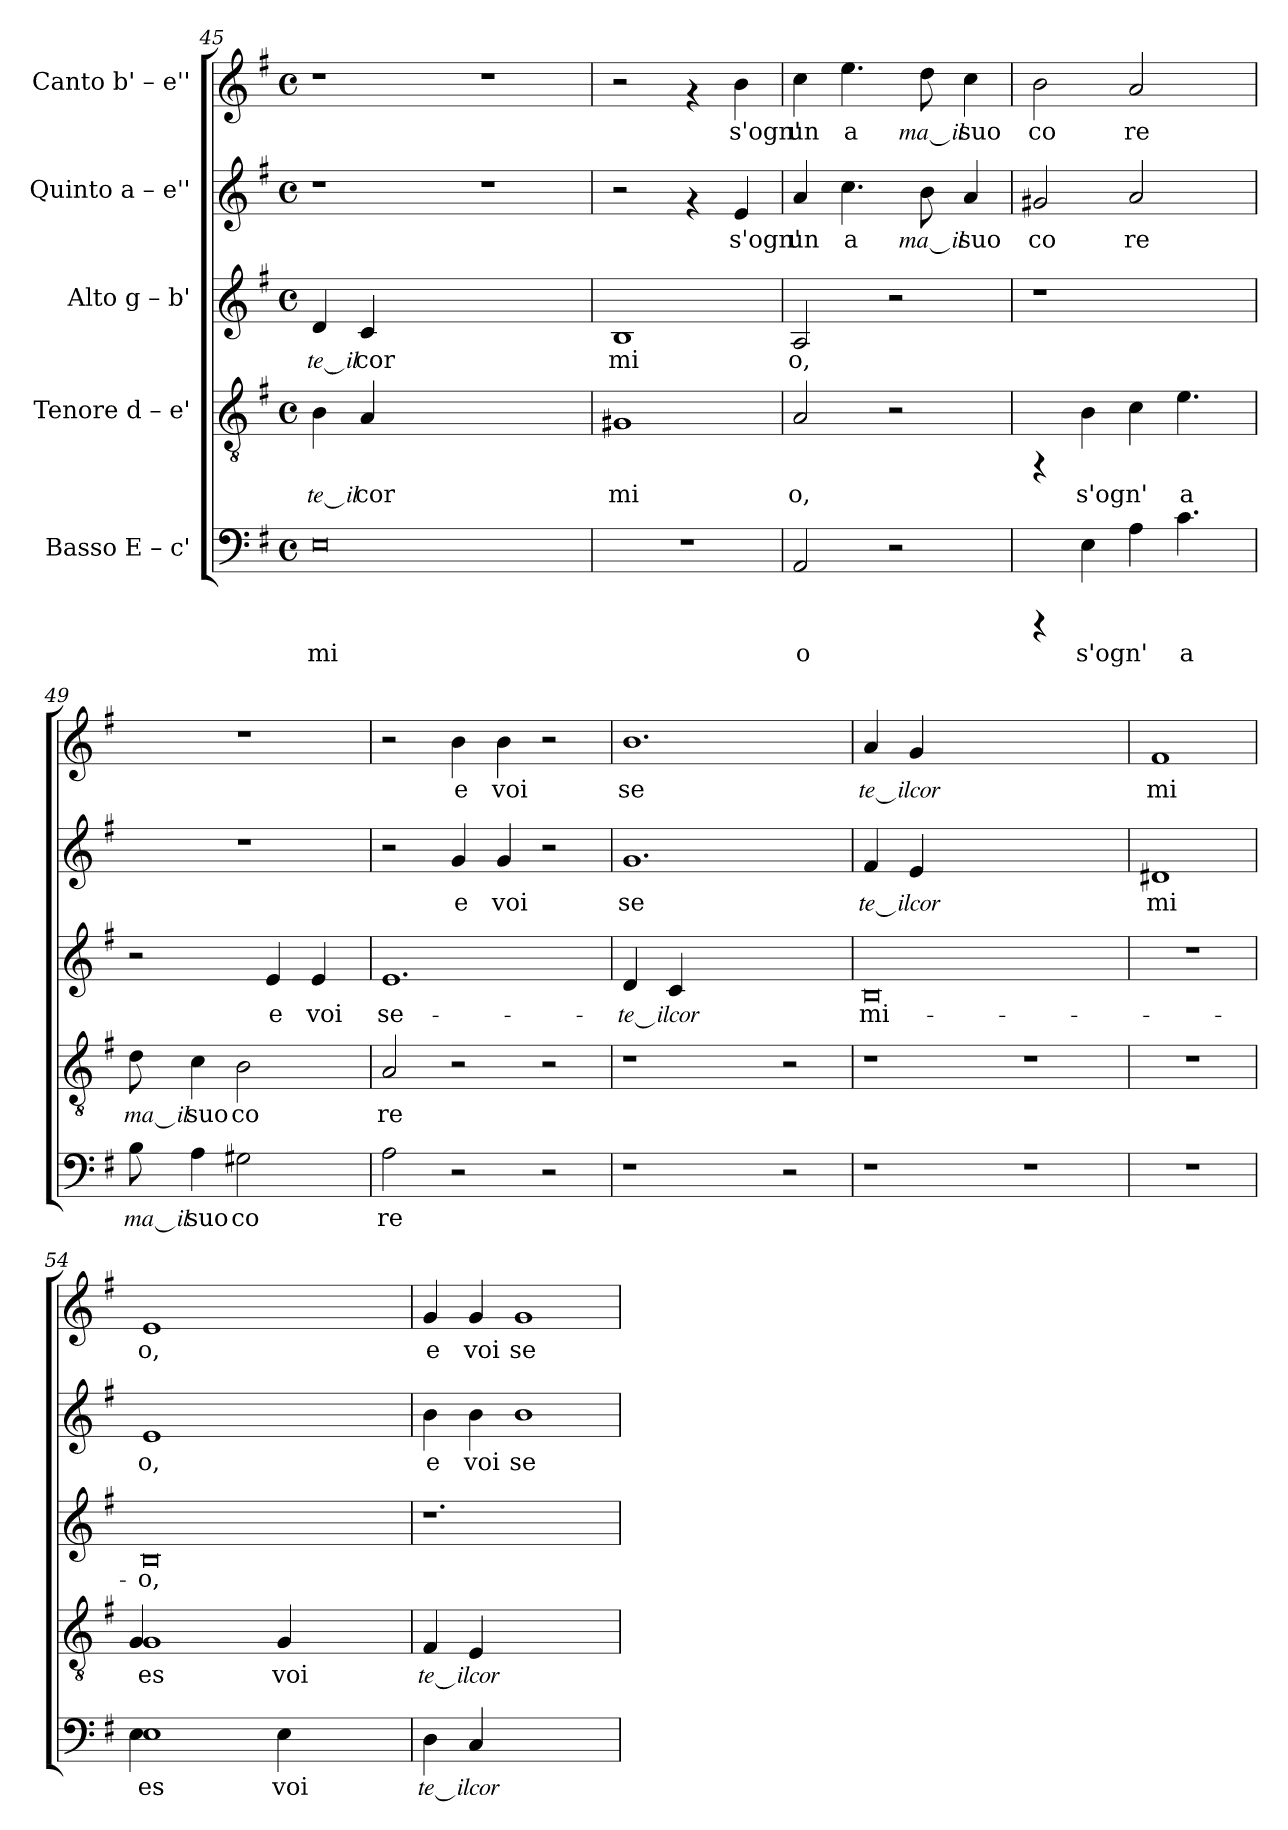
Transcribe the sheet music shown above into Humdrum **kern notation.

**kern	**text	**kern	**text	**kern	**text	**kern	**text	**kern	**text
*part5	*part5	*part4	*part4	*part3	*part3	*part2	*part2	*part1	*part1
*staff5	*staff5	*staff4	*staff4	*staff3	*staff3	*staff2	*staff2	*staff1	*staff1
*I"Basso  E – c'	*	*I"Tenore  d – e'	*	*I"Alto  g – b'	*	*I"Quinto  a – e''	*	*I"Canto  b' – e''	*
*clefF4	*	*clefGv2	*	*clefG2	*	*clefG2	*	*clefG2	*
*k[f#]	*	*k[f#]	*	*k[f#]	*	*k[f#]	*	*k[f#]	*
*G:	*	*G:	*	*G:	*	*G:	*	*G:	*
*M4/4	*	*M4/4	*	*M4/4	*	*M4/4	*	*M4/4	*
*met(c)	*	*met(c)	*	*met(c)	*	*met(c)	*	*met(c)	*
=45	=45	=45	=45	=45	=45	=45	=45	=45	=45
!	!LO:LY:b:cj	!	!LO:LY:b:cj	!	!LO:LY:b:rj	!	!	!	!
0E	mi	4B\	te‿il	4d/	te‿il	1r	.	1r	.
!	!	!	!LO:LY:b:cj	!	!LO:LY:b:rj	!	!	!	!
.	.	4A/	cor	4c/	cor	.	.	.	.
.	.	1.ryy	.	1.ryy	.	.	.	.	.
.	.	.	.	.	.	1r	.	1r	.
=46	=46	=46	=46	=46	=46	=46	=46	=46	=46
!	!	!	!LO:LY:b:cj	!	!LO:LY:b:rj	!	!	!	!
1r	.	1G#X	mi	1B	mi	2r	.	2r	.
.	.	.	.	.	.	4rf	.	4rf	.
!	!	!	!	!	!	!	!LO:LY:b:rj	!	!LO:LY:b:rj
.	.	.	.	.	.	4e/	s'ogn'	4b\	s'ogn'
=47	=47	=47	=47	=47	=47	=47	=47	=47	=47
!	!LO:LY:b:cj	!	!LO:LY:b:cj	!	!LO:LY:b:rj	!	!LO:LY:b:rj	!	!LO:LY:b:rj
2AA/	o	2A/	o,	2A/	o,	4a/	un	4cc\	un
!	!	!	!	!	!	!	!LO:LY:b:rj	!	!LO:LY:b:rj
.	.	.	.	.	.	4.cc\	a	4.ee\	a
2r	.	2r	.	2r	.	.	.	.	.
!	!	!	!	!	!	!	!LO:LY:b:rj	!	!LO:LY:b:rj
.	.	.	.	.	.	8b\	ma‿il	8dd\	ma‿il
!	!	!	!	!	!	!	!LO:LY:b:rj	!	!LO:LY:b:rj
.	.	.	.	.	.	4a/	suo	4cc\	suo
=48	=48	=48	=48	=48	=48	=48	=48	=48	=48
!	!	!	!	!	!	!	!LO:LY:b:rj	!	!LO:LY:b:rj
4rCCC	.	4rFF	.	1r	.	2g#X/	co	2b\	co
!	!LO:LY:b:cj	!	!LO:LY:b:cj	!	!	!	!	!	!
4E\	s'ogn'	4B\	s'ogn'	.	.	.	.	.	.
!	!	!	!	!	!	!	!LO:LY:b:rj	!	!LO:LY:b:rj
4A\	.	4c\	.	.	.	2a/	re	2a/	re
!	!LO:LY:b:cj	!	!LO:LY:b:cj	!	!	!	!	!	!
4.c\	a	4.e\	a	.	.	.	.	.	.
.	.	.	.	8ryy	.	8ryy	.	8ryy	.
=49	=49	=49	=49	=49	=49	=49	=49	=49	=49
!	!LO:LY:b:cj	!	!LO:LY:b:cj	!	!	!	!	!	!
8B\	ma‿il	8d\	ma‿il	2r	.	1r	.	1r	.
!	!LO:LY:b:cj	!	!LO:LY:b:cj	!	!	!	!	!	!
4A\	suo	4c\	suo	.	.	.	.	.	.
!	!LO:LY:b:cj	!	!LO:LY:b:cj	!	!	!	!	!	!
2G#X\	co	2B\	co	.	.	.	.	.	.
!	!	!	!	!	!LO:LY:b:rj	!	!	!	!
.	.	.	.	4e/	e	.	.	.	.
!	!	!	!	!	!LO:LY:b:rj	!	!	!	!
.	.	.	.	4e/	voi	.	.	.	.
8ryy	.	8ryy	.	.	.	.	.	.	.
!!LO:LB:g=z
=50	=50	=50	=50	=50	=50	=50	=50	=50	=50
!	!LO:LY:b:cj	!	!LO:LY:b:cj	!	!LO:LY:b:rj	!	!	!	!
2A\	re	2A/	re	1.e	se-	2r	.	2r	.
!	!	!	!	!	!	!	!LO:LY:b:rj	!	!LO:LY:b:rj
2r	.	2r	.	.	.	4g/	e	4b\	e
!	!	!	!	!	!	!	!LO:LY:b:rj	!	!LO:LY:b:rj
.	.	.	.	.	.	4g/	voi	4b\	voi
2r	.	2r	.	.	.	2r	.	2r	.
=51	=51	=51	=51	=51	=51	=51	=51	=51	=51
!	!	!	!	!	!LO:LY:b:rj	!	!LO:LY:b:rj	!	!LO:LY:b:rj
1r	.	1r	.	4d/	-te‿ilcor	1.g	se	1.b	se
!	!	!	!	!	!LO:LY:b:rj	!	!	!	!
.	.	.	.	4c/	.	.	.	.	.
.	.	.	.	1ryy	.	.	.	.	.
2r	.	2r	.	.	.	.	.	.	.
=52	=52	=52	=52	=52	=52	=52	=52	=52	=52
!	!	!	!	!	!LO:LY:b:rj	!	!LO:LY:b:rj	!	!LO:LY:b:rj
1r	.	1r	.	0B	mi-	4f#/	te‿ilcor	4a/	te‿ilcor
!	!	!	!	!	!	!	!LO:LY:b:rj	!	!LO:LY:b:rj
.	.	.	.	.	.	4e/	.	4g/	.
.	.	.	.	.	.	1.ryy	.	1.ryy	.
1r	.	1r	.	.	.	.	.	.	.
=53	=53	=53	=53	=53	=53	=53	=53	=53	=53
!	!	!	!	!	!	!	!LO:LY:b:rj	!	!LO:LY:b:rj
1r	.	1r	.	1r	.	1d#X	mi	1f#	mi
=54	=54	=54	=54	=54	=54	=54	=54	=54	=54
*^	*	*	*	*	*	*	*	*	*
!	!	!LO:LY:b:cj	!	!LO:LY:b:cj	!	!LO:LY:b:rj	!	!LO:LY:b:rj	!	!LO:LY:b:rj
*	*	*	*^	*	*	*	*	*	*	*
1E	4E\	es	1G	4G/	es	0B	-o,	1e	o,	1e	o,
.	2.ryy	.	.	2.ryy	.	.	.	.	.	.	.
!	!	!LO:LY:b:cj	!	!	!LO:LY:b:cj	!	!	!	!	!	!
4E\	1ryy	voi	4G/	1ryy	voi	.	.	1ryy	.	1ryy	.
2.ryy	.	.	2.ryy	.	.	.	.	.	.	.	.
*v	*v	*	*	*	*	*	*	*	*	*	*
*	*	*v	*v	*	*	*	*	*	*	*
=55	=55	=55	=55	=55	=55	=55	=55	=55	=55
!	!LO:LY:b:cj	!	!LO:LY:b:cj	!	!	!	!LO:LY:b:rj	!	!LO:LY:b:rj
4D\	te‿ilcor	4F#/	te‿ilcor	1.r	.	4b\	e	4g/	e
!	!LO:LY:b:cj	!	!LO:LY:b:cj	!	!	!	!LO:LY:b:rj	!	!LO:LY:b:rj
4C/	.	4E/	.	.	.	4b\	voi	4g/	voi
!	!	!	!	!	!	!	!LO:LY:b:rj	!	!LO:LY:b:rj
1ryy	.	1ryy	.	.	.	1b	se	1g	se
=	=	=	=	=	=	=	=	=	=
*-	*-	*-	*-	*-	*-	*-	*-	*-	*-
